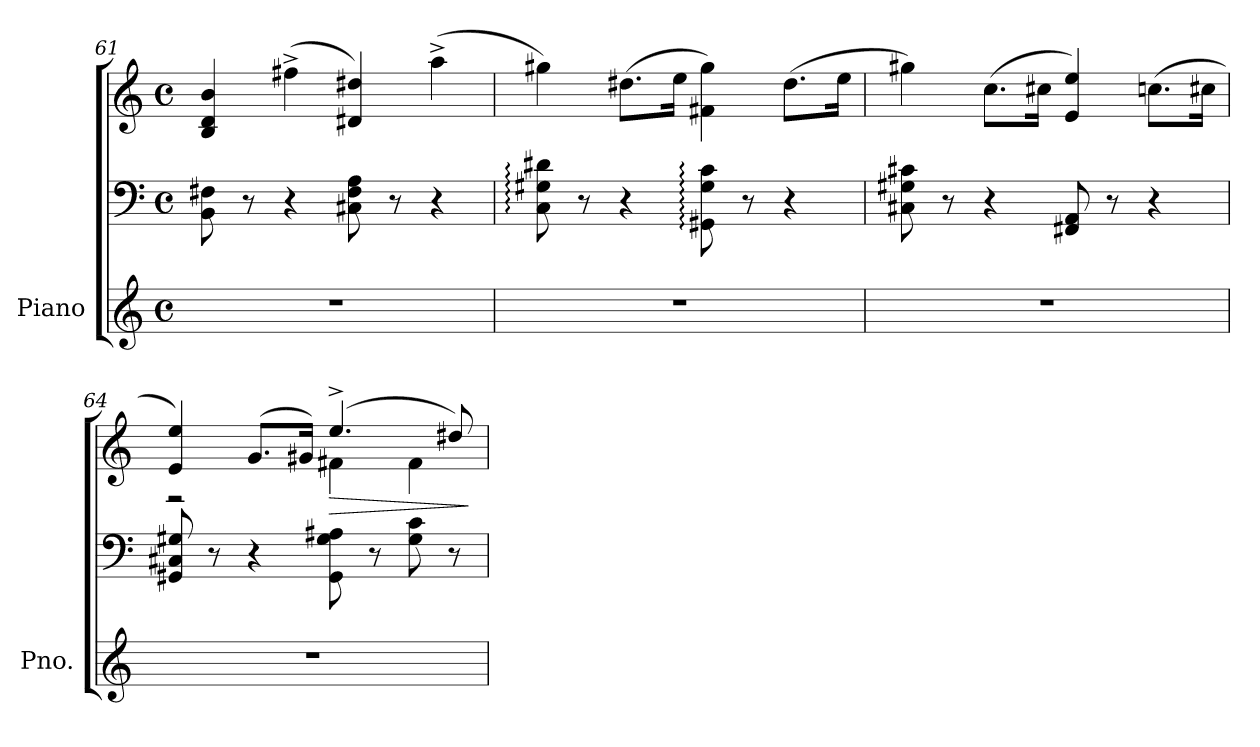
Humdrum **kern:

**kern	**kern	**kern	**dynam
*part1	*part1	*part1	*part1
*staff3	*staff2	*staff1	*staff1/2/3
*I"Piano	*	*	*
*I'Pno.	*	*	*
*clefG2	*clefF4	*clefG2	*
*k[]	*k[]	*k[]	*
*M4/4	*M4/4	*M4/4	*
*met(c)	*met(c)	*met(c)	*
=61	=61	=61	=61
1r	8BB\ 8F#X\	4B/ 4d/ 4b/	.
.	8r	.	.
.	4r	(>4ff#X^\	.
.	8C#X\ 8F#\ 8A\	4d#X/ 4dd#X/)	.
.	8r	.	.
.	4r	(>4aa^\	.
=62	=62	=62	=62
1r	8C\: 8G#X\: 8d#X\:	4gg#X\)	.
.	8r	.	.
.	4r	(>8.dd#X\L	.
.	.	16ee\Jk	.
.	8GG#X\: 8G#\: 8c\:	4f#X\ 4gg#\)	.
.	8r	.	.
.	4r	(>8.dd#\L	.
.	.	16ee\Jk	.
=63	=63	=63	=63
1r	8C#X\ 8G#X\ 8c#X\	4gg#X\)	.
.	8r	.	.
.	4r	(>8.cc\L	.
.	.	16cc#X\Jk	.
.	8FF#X/ 8AA/	4e/ 4ee/)	.
.	8r	.	.
.	4r	(>8.ccn\L	.
.	.	16cc#X\Jk	.
=64	=64	=64	=64
*	*	*^	*
1r	8GG#X/ 8C#X/ 8G#X/	4e/ 4ee/)	2r	.
.	8r	.	.	.
.	4r	(>8.g/L	.	.
.	.	16g#X/Jk)	.	.
!	!	!	!	!LO:HP:b
.	8GG#\ 8G#\ 8A#X\	(>4.ee^/	4f#X\	>
.	8r	.	.	.
.	8G#\ 8c\	.	4f#\	.
.	8r	8dd#X/)	.	.
*	*	*v	*v	*
.	.	.	]
=	=	=	=
*-	*-	*-	*-
